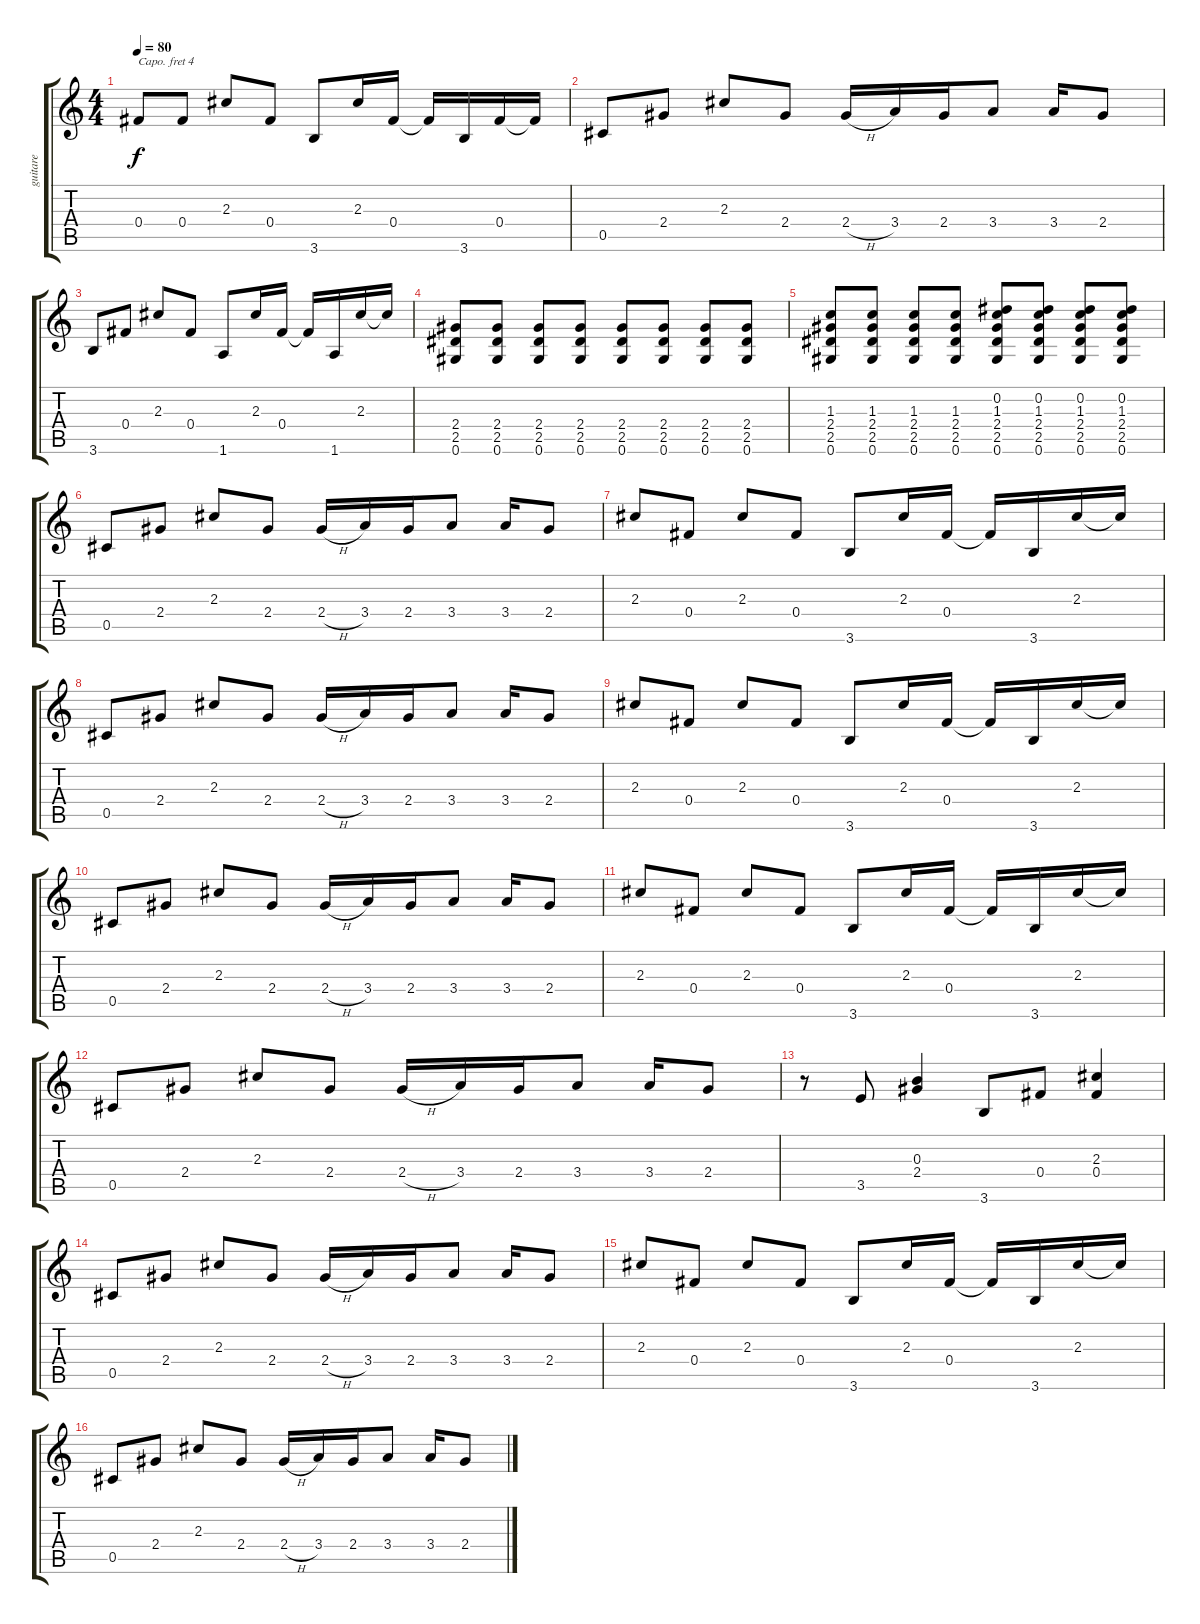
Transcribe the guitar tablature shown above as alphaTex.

\track ("guitare" "guitare") {instrument electricguitarjazz}
\staff {score tabs}
\capo 4
\tuning (E4 B3 G3 D3 A2 E2) {hide}
\ts (4 4)
\tempo 80
\clef g2
\ks c
0.4.8{dy f} 0.4.8 2.3.8 0.4.8 3.6.8 2.3.16 0.4.16 0.4{t}.16 3.6.16 0.4.16 0.4{t}.16 |
0.5.8 2.4.8 2.3.8 2.4.8 2.4{h}.16 3.4.16 2.4.16 3.4.8 3.4.16 2.4.8 |
3.6.8 0.4.8 2.3.8 0.4.8 1.6.8 2.3.16 0.4.16 0.4{t}.16 1.6.16 2.3.16 2.3{t}.16 |
(2.4 2.5 0.6).8 (2.4 2.5 0.6).8 (2.4 2.5 0.6).8 (2.4 2.5 0.6).8 (2.4 2.5 0.6).8 (2.4 2.5 0.6).8 (2.4 2.5 0.6).8 (2.4 2.5 0.6).8 |
(1.3 2.4 2.5 0.6).8 (1.3 2.4 2.5 0.6).8 (1.3 2.4 2.5 0.6).8 (1.3 2.4 2.5 0.6).8 (0.2 1.3 2.4 2.5 0.6).8 (0.2 1.3 2.4 2.5 0.6).8 (0.2 1.3 2.4 2.5 0.6).8 (0.2 1.3 2.4 2.5 0.6).8 |
0.5.8 2.4.8 2.3.8 2.4.8 2.4{h}.16 3.4.16 2.4.16 3.4.8 3.4.16 2.4.8 |
2.3.8 0.4.8 2.3.8 0.4.8 3.6.8 2.3.16 0.4.16 0.4{t}.16 3.6.16 2.3.16 2.3{t}.16 |
0.5.8 2.4.8 2.3.8 2.4.8 2.4{h}.16 3.4.16 2.4.16 3.4.8 3.4.16 2.4.8 |
2.3.8 0.4.8 2.3.8 0.4.8 3.6.8 2.3.16 0.4.16 0.4{t}.16 3.6.16 2.3.16 2.3{t}.16 |
0.5.8 2.4.8 2.3.8 2.4.8 2.4{h}.16 3.4.16 2.4.16 3.4.8 3.4.16 2.4.8 |
2.3.8 0.4.8 2.3.8 0.4.8 3.6.8 2.3.16 0.4.16 0.4{t}.16 3.6.16 2.3.16 2.3{t}.16 |
0.5.8 2.4.8 2.3.8 2.4.8 2.4{h}.16 3.4.16 2.4.16 3.4.8 3.4.16 2.4.8 |
r.8 3.5.8 (0.3 2.4).4 3.6.8 0.4.8 (2.3 0.4).4 |
0.5.8 2.4.8 2.3.8 2.4.8 2.4{h}.16 3.4.16 2.4.16 3.4.8 3.4.16 2.4.8 |
2.3.8 0.4.8 2.3.8 0.4.8 3.6.8 2.3.16 0.4.16 0.4{t}.16 3.6.16 2.3.16 2.3{t}.16 |
0.5.8 2.4.8 2.3.8 2.4.8 2.4{h}.16 3.4.16 2.4.16 3.4.8 3.4.16 2.4.8
